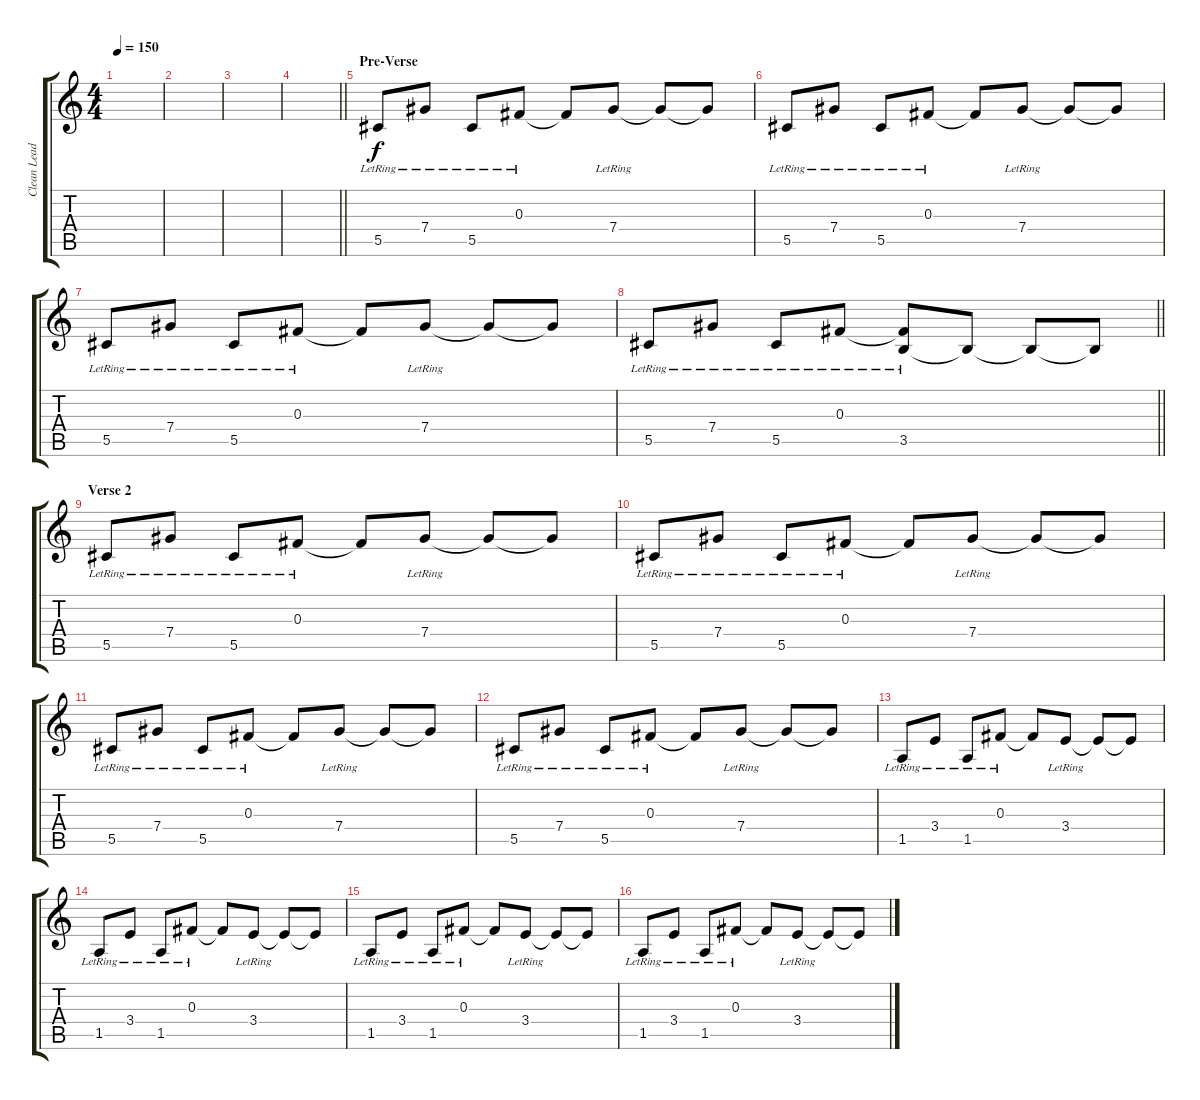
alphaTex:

\track ("Clean Lead Guitar" "Clean Lead") {instrument electricguitarclean}
\staff {score tabs}
\tuning (Eb4 Bb3 Gb3 Db3 Ab2 Db2) {hide}
\ts (4 4)
\tempo 150
\clef g2
\ks c
|
|
|
\barLineRight lightlight
|
\section ("" "Pre-Verse")
5.5{lr}.8 7.4{lr}.8 5.5{lr}.8 0.3{lr}.8 0.3{t}.8 7.4{lr}.8 7.4{t}.8 7.4{t}.8 |
5.5{lr}.8 7.4{lr}.8 5.5{lr}.8 0.3{lr}.8 0.3{t}.8 7.4{lr}.8 7.4{t}.8 7.4{t}.8 |
5.5{lr}.8 7.4{lr}.8 5.5{lr}.8 0.3{lr}.8 0.3{t}.8 7.4{lr}.8 7.4{t}.8 7.4{t}.8 |
\barLineRight lightlight
5.5{lr}.8 7.4{lr}.8 5.5{lr}.8 0.3{lr}.8 (0.3{t} 3.5{lr}).8 3.5{t}.8 3.5{t}.8 3.5{t}.8 |
\section ("" "Verse 2")
5.5{lr}.8 7.4{lr}.8 5.5{lr}.8 0.3{lr}.8 0.3{t}.8 7.4{lr}.8 7.4{t}.8 7.4{t}.8 |
5.5{lr}.8 7.4{lr}.8 5.5{lr}.8 0.3{lr}.8 0.3{t}.8 7.4{lr}.8 7.4{t}.8 7.4{t}.8 |
5.5{lr}.8 7.4{lr}.8 5.5{lr}.8 0.3{lr}.8 0.3{t}.8 7.4{lr}.8 7.4{t}.8 7.4{t}.8 |
5.5{lr}.8 7.4{lr}.8 5.5{lr}.8 0.3{lr}.8 0.3{t}.8 7.4{lr}.8 7.4{t}.8 7.4{t}.8 |
1.5{lr}.8 3.4{lr}.8 1.5{lr}.8 0.3{lr}.8 0.3{t}.8 3.4{lr}.8 3.4{t}.8 3.4{t}.8 |
1.5{lr}.8 3.4{lr}.8 1.5{lr}.8 0.3{lr}.8 0.3{t}.8 3.4{lr}.8 3.4{t}.8 3.4{t}.8 |
1.5{lr}.8 3.4{lr}.8 1.5{lr}.8 0.3{lr}.8 0.3{t}.8 3.4{lr}.8 3.4{t}.8 3.4{t}.8 |
1.5{lr}.8 3.4{lr}.8 1.5{lr}.8 0.3{lr}.8 0.3{t}.8 3.4{lr}.8 3.4{t}.8 3.4{t}.8
